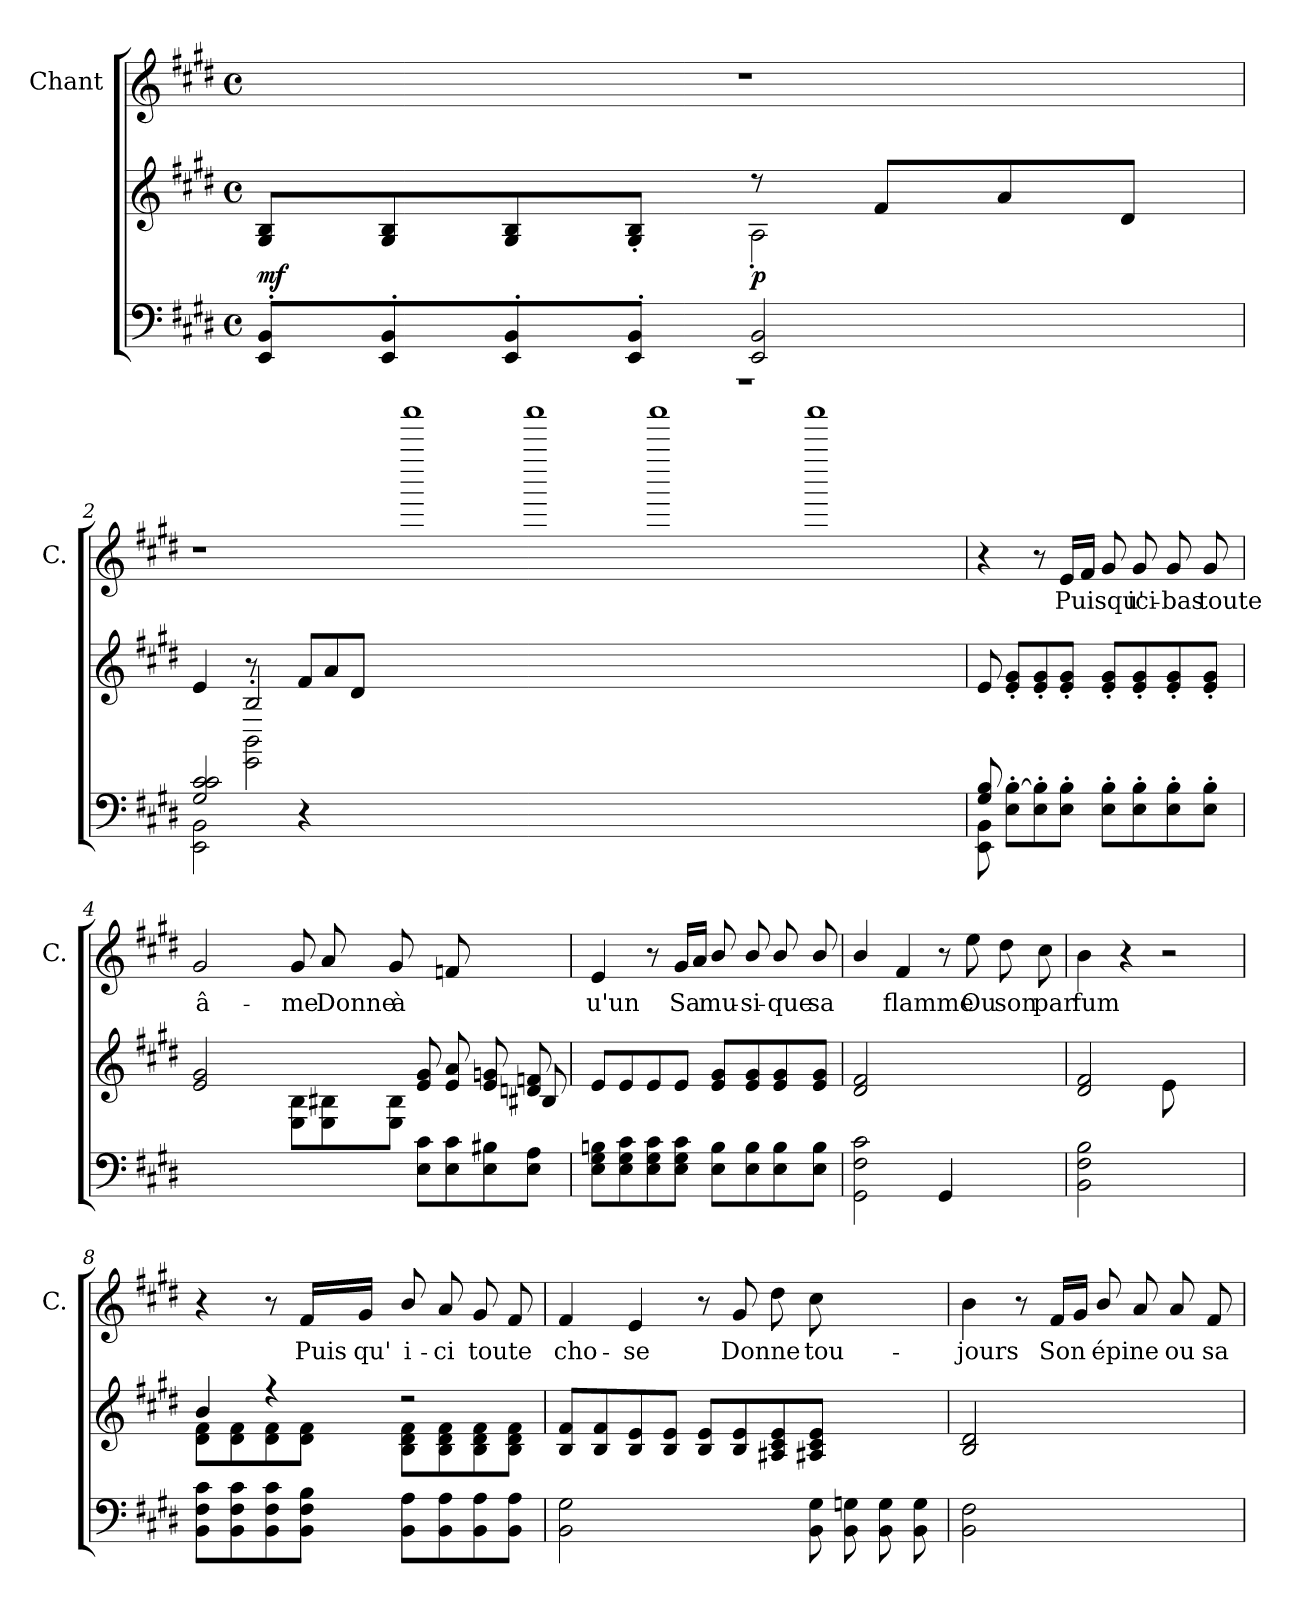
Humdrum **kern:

**kern	**dynam	**kern	**kern	**text
*part3	*part3	*part2	*part1	*part1
*staff3	*staff3	*staff2	*staff1	*staff1
*	*	*	*I"Chant	*
*	*	*	*I'C.	*
*clefF4	*	*clefG2	*clefG2	*
*k[f#c#g#d#]	*	*k[f#c#g#d#]	*k[f#c#g#d#]	*
*M4/4	*	*M4/4	*M4/4	*
*met(c)	*	*met(c)	*met(c)	*
=1	=1	=1	=1	=1
*^	*	*^	*	*
!	!	!LO:DY:a	!	!	!	!
8BBi'</ 8EEi'</L	1r	mf	8G#j/ 8Bj/L	8ryy	1r	.
8BBi'>'</ 8EEi'>'</	.	.	8Bj/ 8G#j/	8ryy	.	.
8BBi'>'</ 8EEi'>'</	.	.	8G#j/ 8Bj/	8ryy	.	.
8BBi'</ 8EEi'</J	.	.	8G#j'</ 8Bj'</J	8ryy	.	.
!	!	!LO:DY:a	!	!	!	!
2BBi/ 2EEi/	.	p	8r	2A'>'>Z\	.	.
.	.	.	8f#j/L	.	.	.
.	.	.	8aj/	.	.	.
.	.	.	8d#j/J	.	.	.
=2	=2	=2	=2	=2	=2	=2
*	*	*	*	*^	*^	*
2c#i/ 2c#i/ 2G#i/	2EEV\ 2BBV\	.	4ej/	8ryy	8ryy	1r	2ryy	.
.	.	.	.	8ryy	8ryy	.	.	.
.	.	.	8r	2BZ/	2EEN'<\ 2BBN'<\	.	.	.
.	.	.	8ryy	.	.	.	.	.
2ryy	4r	.	8f#j/L	.	.	.	2ryy	.
.	.	.	8aj/	.	.	.	.	.
.	4ryy	.	8d#j/J	4ryy	4ryy	.	.	.
.	.	.	8ryy	.	.	.	.	.
00ryy	00ryy	.	00ryy	00ryy	00ryy	1aaaaal/	2ryy	.
.	.	.	.	.	.	.	2ryy	.
.	.	.	.	.	.	1aaaaal/	2ryy	.
.	.	.	.	.	.	.	2ryy	.
.	.	.	.	.	.	1aaaaal/	8ryy	.
.	.	.	.	.	.	.	8ryy	.
.	.	.	.	.	.	.	8ryy	.
.	.	.	.	.	.	.	8ryy	.
.	.	.	.	.	.	.	8ryy	.
.	.	.	.	.	.	.	8ryy	.
.	.	.	.	.	.	.	1aaaaaV/	.
.	.	.	.	.	.	1ryy	.	.
.	.	.	.	.	.	.	4ryy	.
*	*	*	*v	*v	*v	*	*	*
*	*	*	*	*v	*v	*
=3	=3	=3	=3	=3	=3
8Bi/ 8G#i/	8EEV\ 8BBV\	.	8ej/	4r	.
8Ei'>\ [8Bi'>\L	2..ryy	.	8g#j'</ 8ej'</L	.	.
8Ei'>\ 8Bi]'>\	.	.	8g#j'</ 8ej'</	8r	.
8Ei'>\ 8Bi'>\J	.	.	8g#j'</ 8ej'</J	16ej/LL	Puisqu'
.	.	.	.	16f#j/JJ	.
8Ei'>\ 8Bi'>\L	.	.	8g#j'</ 8ej'</L	8g#j/	.
8Ei'>\ 8Bi'>\	.	.	8g#j'</ 8ej'</	8g#j/	ici-
8Ei'>\ 8Bi'>\	.	.	8g#j'</ 8ej'</	8g#j/	bas
8Ei'>\ 8Bi'>\J	.	.	8g#j'</ 8ej'</J	8g#j/	toute
*v	*v	*	*	*	*
=4	=4	=4	=4	=4
*	*	*^	*	*
4ryy	.	2g#j/ 2ej/	4ryy	2g#j/	â-
8ryy	.	.	8ryy	.	.
8Ei\ 8B#Xi\J	.	.	8ryy	.	.
8ryy	.	8Ej\ 8Bj\L	8ryy	8g#j/	me
8ryy	.	8Ej\ 8B#Xj\	8ryy	8aj/	Donne
8ryy	.	8Ej\ 8B#j\J	8ryy	8g#j/	à
8Ei\ 8c#i\L	.	8g#j/ 8ej/	8ryy	8ryy	.
8Ei\ 8c#i\	.	8al/ 8el/	8ryy	8fl/	.
8Ei\ 8B#Xi\	.	8gl/ 8el/	8ryy	4ryy	.
8Ei\ 8Ai\J	.	8fl/ 8dl/	8B#XV/	.	.
*	*	*v	*v	*	*
!!LO:LB:g=z
=5	=5	=5	=5	=5
8Bni\ 8G#i\ 8Ei\L	.	8ej/L	4ej/	u'un
8Ei\ 8c#i\ 8G#i\	.	8ej/	.	.
8Ei\ 8c#i\ 8G#i\	.	8ej/	8r	.
8Ei\ 8G#i\ 8c#i\J	.	8ej/J	16g#j/LL	Sa
.	.	.	16aj/JJ	.
8Ei\ 8Bi\L	.	8g#j/ 8ej/L	8bj/	mu-
8Ei\ 8Bi\	.	8g#j/ 8ej/	8bj/	si-
8Ei\ 8Bi\	.	8g#j/ 8ej/	8bj/	que
8Ei\ 8Bi\J	.	8g#j/ 8ej/J	8bj/	sa
=6	=6	=6	=6	=6
2GG#i\ 2F#i\ 2c#i\	.	2f#j/ 2d#j/	4bj/	.
.	.	.	4f#j/	flamme
4GG#i/	.	2ryy	8r	.
.	.	.	8eej\	Ou
4ryy	.	.	8dd#j\	son
.	.	.	8cc#j\	par
=7	=7	=7	=7	=7
*	*	*^	*	*
2BBi\ 2F#i\ 2Bi\	.	2f#j/ 2d#j/	4ryy	4bj\	fum
.	.	.	4ryy	4r	.
2ryy	.	2ryy	8eV\	2r	.
.	.	.	4.ryy	.	.
=8	=8	=8	=8	=8	=8
8BBi\ 8F#i\ 8c#i\L	.	4bj/	8d#V\ 8f#V\L	4r	.
8BBi\ 8F#i\ 8c#i\	.	.	8d#V\ 8f#V\	.	.
8BBi\ 8F#i\ 8c#i\	.	4r	8d#V\ 8f#V\	8r	.
8BBi\ 8F#i\ 8Bi\J	.	.	8d#V\ 8f#V\J	16f#j/LL	Puis
.	.	.	.	16g#j/JJ	qu'
8BBi\ 8Ai\L	.	2r	8BV\ 8d#V\ 8f#V\L	8bj/	i-
8BBi\ 8Ai\	.	.	8BV\ 8d#V\ 8f#V\	8aj/	ci
8BBi\ 8Ai\	.	.	8BV\ 8d#V\ 8f#V\	8g#j/	toute
8BBi\ 8Ai\J	.	.	8f#V\ 8d#V\ 8BV\J	8f#j/	.
*	*	*v	*v	*	*
!!LO:LB:g=z
=9	=9	=9	=9	=9
2BBi\ 2G#i\	.	8f#j/ 8Bj/L	4f#j/	cho-
.	.	8f#j/ 8Bj/	.	.
.	.	8ej/ 8Bj/	4ej/	se
.	.	8Bj/ 8ej/J	.	.
8ryy	.	8ej/ 8Bj/L	8r	.
8ryy	.	8ej/ 8Bj/	8g#j/	Donne
8ryy	.	8A#Xj/ 8c#j/ 8ej/	8dd#j\	.
8BBi\ 8G#i\	.	8ej/ 8c#j/ 8A#Xj/J	8cc#j\	tou-
8BBV\ 8GV\	.	4.ryy	4.ryy	.
8BBV\ 8GV\	.	.	.	.
8BBV\ 8GV\	.	.	.	.
=10	=10	=10	=10	=10
2BBi\ 2F#i\	.	2d#j/ 2Bj/	4bj\	jours
.	.	.	8r	.
.	.	.	16f#j/LL	Son
.	.	.	16g#j/JJ	.
2ryy	.	2ryy	8bj/	épine
.	.	.	8aj/	.
.	.	.	8aj/	ou
.	.	.	8f#j/	sa
=	=	=	=	=
*-	*-	*-	*-	*-
